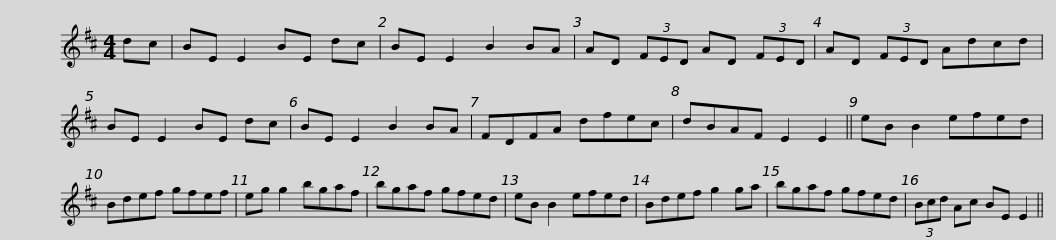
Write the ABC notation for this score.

X:1
L:1/8
M:4/4
I:linebreak $
K:D
V:1 treble
V:1
 dc | BE E2 BE dc | BE E2 B2 BA | AD (3FED AD (3FED | AD (3FED Adcd | %5
 BE E2 BE dc |$ BE E2 B2 BA | FDFA dfec | dBAF E2 E2 || eB B2 efed | %10
 Bdef gfef | eg g2 bgaf |$ bgaf gfed | eB B2 efed | Bdef g2 ga | %15
 bgaf gfed | (3Bcd Ac BE E2 || %17
